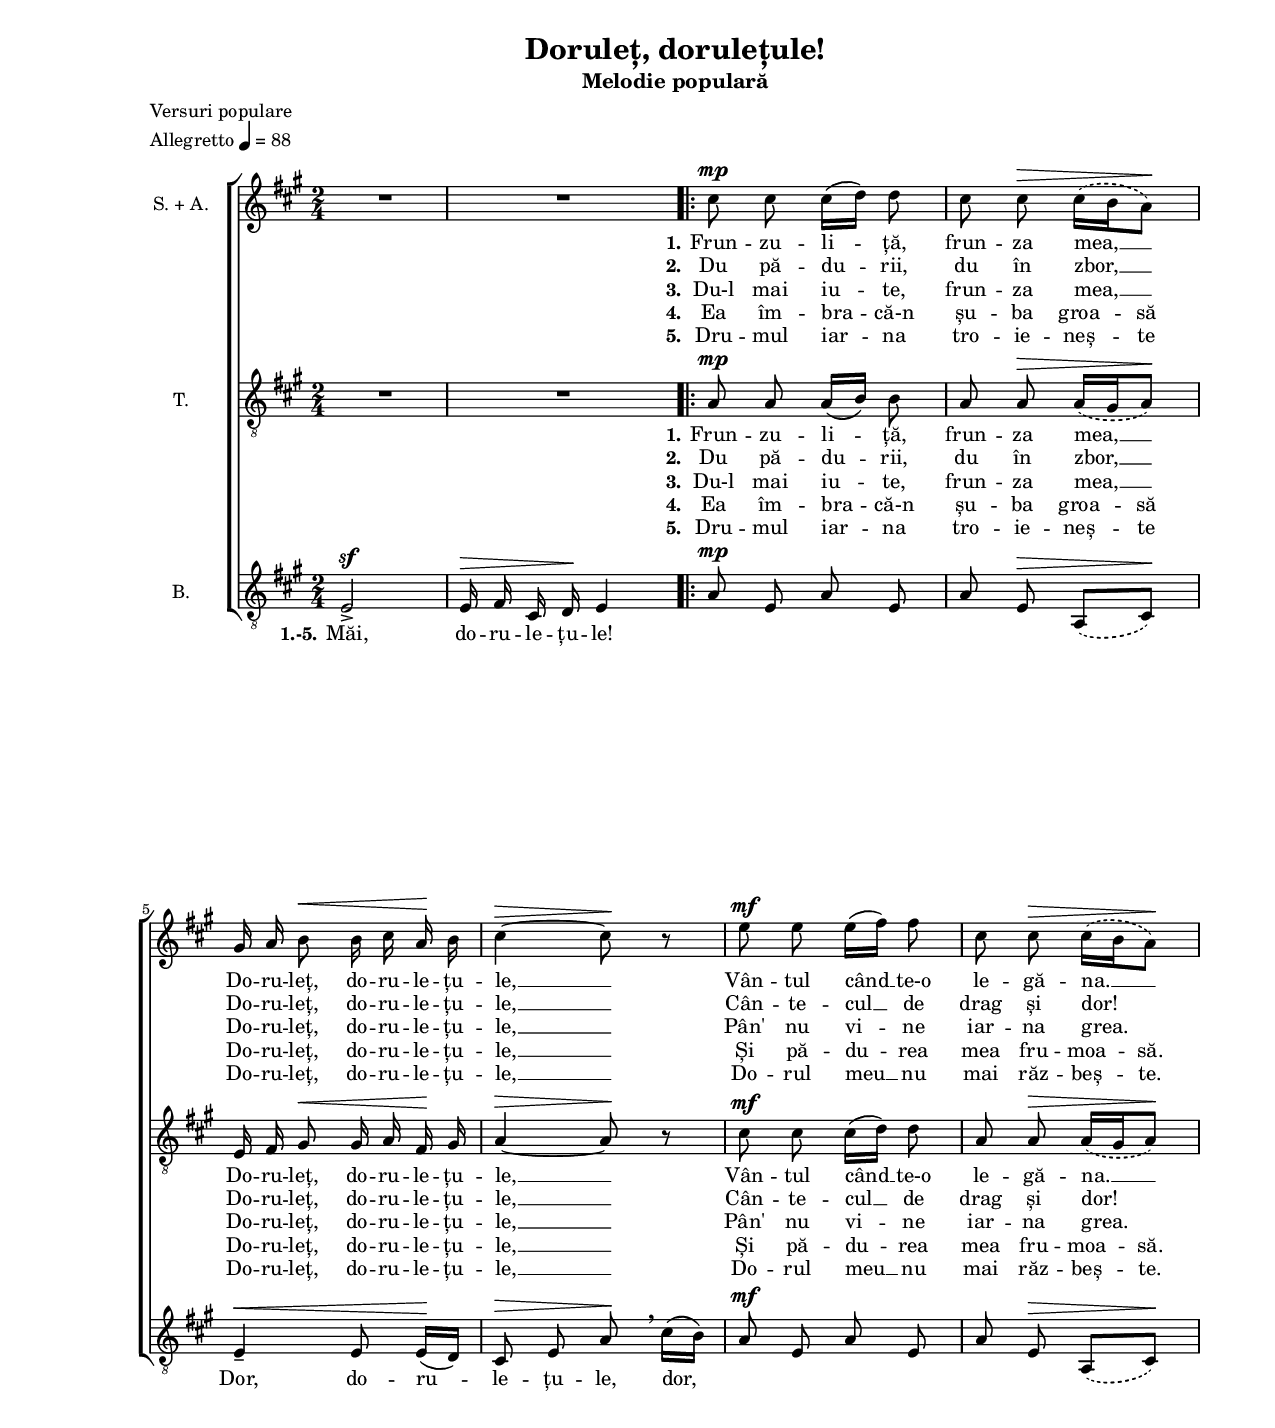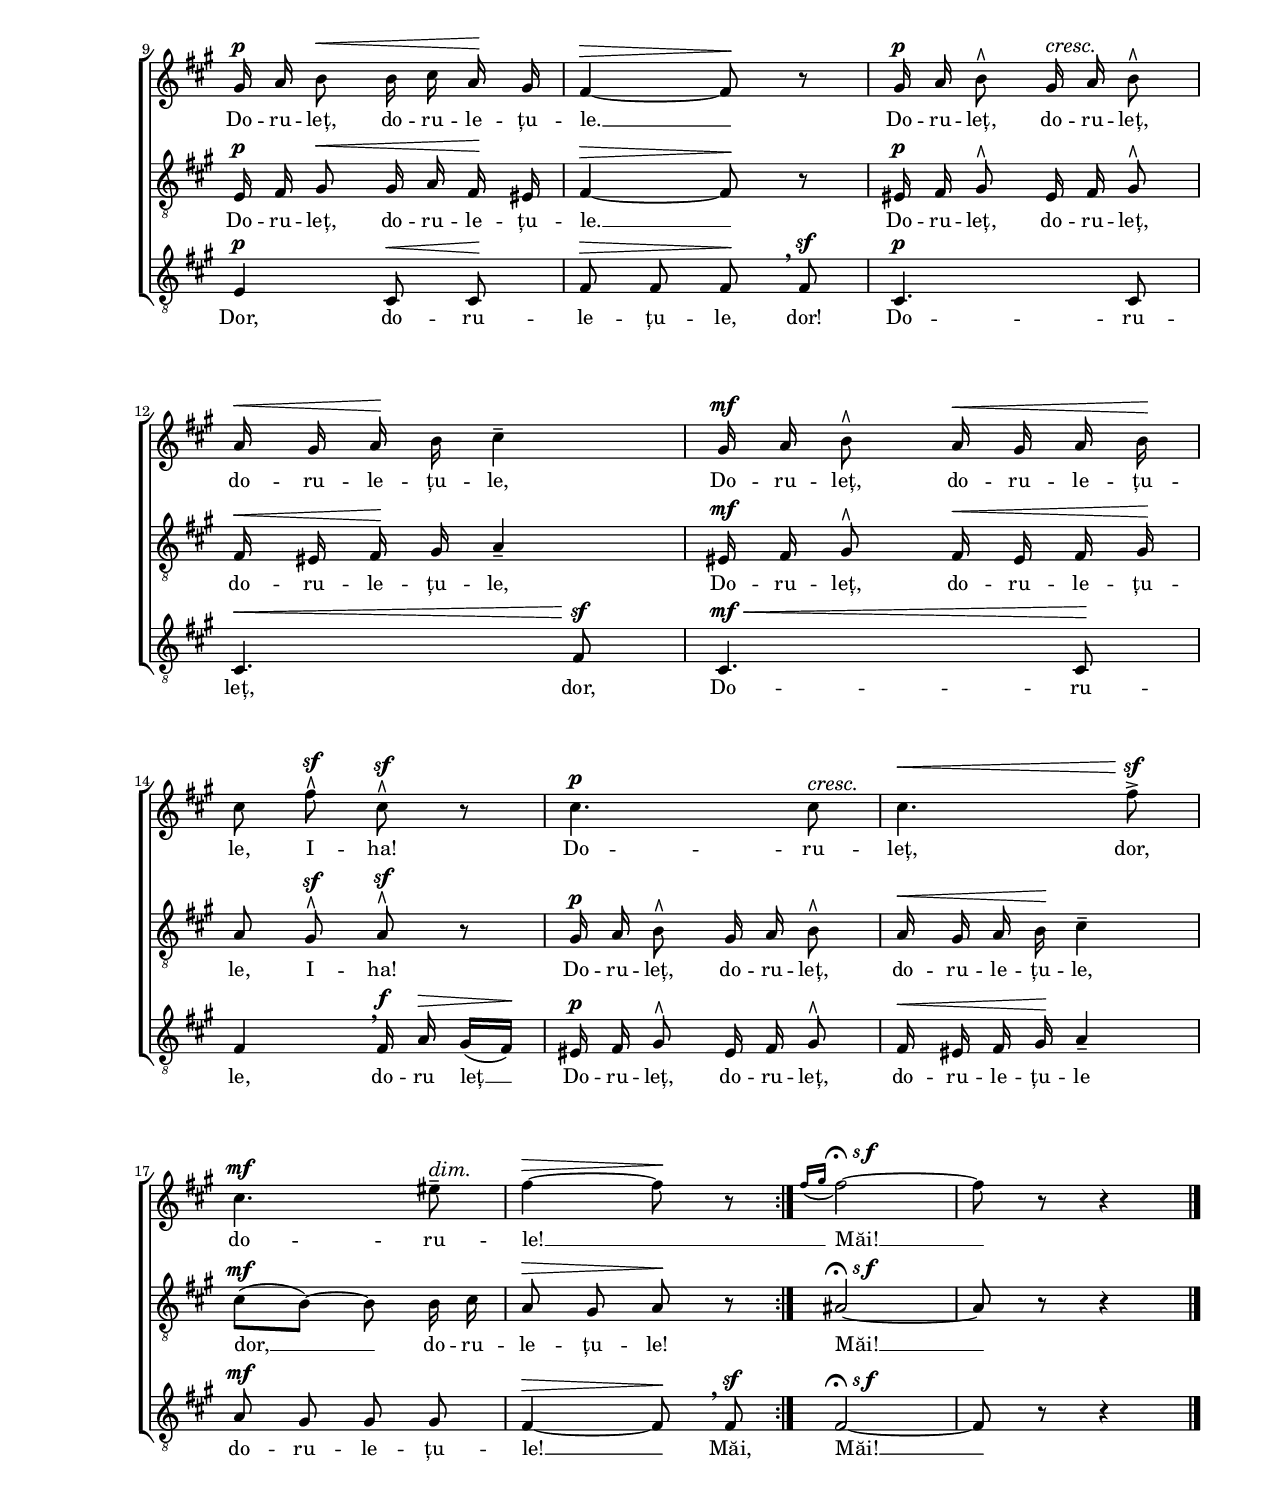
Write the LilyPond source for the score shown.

\version "2.19.80"

\paper {
  #(set-paper-size "letter")
  left-margin = 1\in
  line-width = 7\in
  print-page-number = false
  top-margin = 0.7\in
  bottom-margin = 0.7\in
}

\header {
  title = "Doruleț, dorulețule!"
  subtitle = "Melodie populară"
  poet = "Versuri populare"
  meter = \markup { Allegretto \note #"4" #1 = 88 }
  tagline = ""
}

crescMarkup = \markup {
  \large \italic "cresc."
}

dimMarkup = \markup {
  \large \italic "dim."
}

sfAndFermata = \markup {
  \hspace #0.1
  \musicglyph "scripts.ufermata"
  \musicglyph "s"
  \musicglyph "f"
}

#(set-global-staff-size 16)

global = {
  \set Staff.midiInstrument = "clarinet"
  \key fis \minor
  \time 2/4
  \autoBeamOff
}

womenStanzaOne = \lyricmode {
  \set stanza = "1."
  Frun -- zu -- li -- ță, frun -- za mea, __
  Do -- ru -- leț, do -- ru -- le -- țu -- le, __
  Vân -- tul când __ te-o le -- gă -- na. __
  Do -- ru -- leț, do -- ru -- le -- țu -- le. __

  Do -- ru -- leț, do -- ru -- leț, do -- ru -- le -- țu -- le,
  Do -- ru -- leț, do -- ru -- le -- țu -- le, I -- ha!
  Do -- ru -- leț, dor, do -- ru -- le! __

  Măi! __
}

womenStanzaTwo = \lyricmode {
  \set stanza = "2."
  Du pă -- du -- rii, du în zbor, __
  Do -- ru -- leț, do -- ru -- le -- țu -- le, __
  Cân -- te -- cul __ de drag și dor!
}

womenStanzaThree = \lyricmode {
  \set stanza = "3."
  Du-l mai iu -- te, frun -- za mea, __
  Do -- ru -- leț, do -- ru -- le -- țu -- le, __
  Pân' nu vi -- ne iar -- na grea.
}

womenStanzaFour = \lyricmode {
  \set stanza = "4."
  Ea îm -- bra -- că-n
  \set ignoreMelismata = ##t
  șu -- ba groa -- \skip 16 să
  \unset ignoreMelismata
  Do -- ru -- leț, do -- ru -- le -- țu -- le, __
  Și pă -- du -- rea
  \set ignoreMelismata = ##t
  mea fru -- moa -- \skip 16 să.
  \unset ignoreMelismata
}

womenStanzaFive = \lyricmode {
  \set stanza = "5."
  Dru -- mul iar -- na
  \set ignoreMelismata = ##t
  tro -- ie -- neș -- \skip 16 te
  \unset ignoreMelismata
  Do -- ru -- leț, do -- ru -- le -- țu -- le, __
  Do -- rul meu __ nu
  \set ignoreMelismata = ##t
  mai răz -- beș -- \skip 16 te.
  \unset ignoreMelismata
}

tenorStanzaOne = \lyricmode {
  \set stanza = "1."
  Frun -- zu -- li -- ță, frun -- za mea, __
  Do -- ru -- leț, do -- ru -- le -- țu -- le, __
  Vân -- tul când __ te-o le -- gă -- na. __
  Do -- ru -- leț, do -- ru -- le -- țu -- le. __

  Do -- ru -- leț, do -- ru -- leț, do -- ru -- le -- țu -- le,
  Do -- ru -- leț, do -- ru -- le -- țu -- le, I -- ha!
  Do -- ru -- leț, do -- ru -- leț, do -- ru -- le -- țu -- le,
  dor, __ do -- ru -- le -- țu -- le!

  Măi! __
}

bassWords = \lyricmode {
  \set stanza = "1.-5."
  Măi, do -- ru -- le -- țu -- le!
  \skip 8 \skip 8 \skip 8 \skip 8 \skip 8 \skip 8 \skip 4

  Dor, do -- ru -- le -- țu -- le, dor,

  \skip 8 \skip 8 \skip 8 \skip 8 \skip 8 \skip 8 \skip 4

  Dor, do -- ru -- le -- țu -- le, dor!

  Do -- ru -- leț, dor, Do -- ru -- le, do -- ru leț __
  Do -- ru -- leț, do -- ru -- leț, do -- ru -- le -- țu -- le
  do -- ru -- le -- țu -- le! __ Măi,

  Măi! __
}

womenMusic = \relative c' {
  \set Staff.vocalName = "S. + A."
  R2
  R2
  \repeat volta 5 {
    cis'8^\mp cis8 cis16([ d16)] d8
    cis8 cis8^\> \slurDashed cis16([ b16 a8)]\! \slurSolid
    \break
    gis16 a16 b8^\< b16 cis16 a16\! b16
    cis4~^\> cis8\! r8

    e8^\mf e8 e16([ fis16)] fis8
    cis8 cis8^\> \slurDashed cis16([ b16 a8)]\! \slurSolid
    \break
    gis16^\p a16 b8^\< b16 cis16 a16\! gis16
    fis4~^\> fis8\! r8

    gis16^\p a16 b8^\rtoe gis16^\crescMarkup a16 b8^\rtoe
    \break
    a16^\< gis16 a16\! b16 cis4\tenuto
    gis16^\mf a16 b8^\rtoe a16^\< gis16 a16 b16\!
    \break
    cis8 fis8^\rtoe^\sf cis8^\rtoe^\sf r8

    cis4.^\p cis8^\crescMarkup
    cis4.^\< fis8\!^\sf^\accent
    \break
    cis4.^\mf eis8^\tenuto^\dimMarkup
    fis4~^\> fis8\! r8
  }
  \acciaccatura { fis16[ gis16] } fis2~^\sfAndFermata
  fis8 r8 r4
  \bar "|."
}

tenorMusic = \relative c' {
  \set Staff.vocalName = "T."
  R2
  R2
  \repeat volta 5 {
    a8^\mp a8 a16([ b16)] b8
    a8 a8^\> \slurDashed a16([ gis16 a8)]\! \slurSolid
    e16 fis16 gis8^\< gis16 a16 fis16\! gis16
    a4~^\> a8\! r8

    cis8^\mf cis8 cis16([ d16)] d8
    a8 a8^\> \slurDashed a16([ gis16 a8)]\! \slurSolid
    e16^\p fis16 gis8^\< gis16 a16 fis16\! eis16
    fis4~^\> fis8\! r8

    eis16^\p fis16 gis8^\rtoe eis16 fis16 gis8^\rtoe
    fis16^\< eis16 fis16\! gis16 a4\tenuto
    eis16^\mf fis16 gis8^\rtoe fis16^\< eis16 fis16 gis16\!
    a8 gis8^\rtoe^\sf a8^\rtoe^\sf r8

    gis16^\p a16 b8^\rtoe gis16 a16 b8^\rtoe
    a16^\< gis16 a16 b16\! cis4\tenuto
    cis8([^\mf b8)]~ b8 b16 cis16
    a8^\> gis8 a8\! r8
  }
  \grace s8 ais2~^\sfAndFermata
  ais8 r8 r4
}

bassMusic = \relative c' {
  \set Staff.vocalName = "B."
  e,2^\sf_\accent
  e16^\> fis16 cis16 d16\! e4
  \repeat volta 5 {
    a8^\mp e8 a8 e8
    a8 e8^\> \slurDashed a,8([ cis8)]\! \slurSolid
    e4\tenuto^\< e8 e16([[\! d16)]
    cis8^\> e8 a8^\! \breathe cis16([ b16)]

    a8^\mf e8 a8 e8
    a8 e8^\> \slurDashed a,8([ cis8)]\! \slurSolid
    e4^\p cis8^\< cis8\!
    fis8^\> fis8 fis8\! \breathe fis8^\sf

    cis4.^\p cis8
    cis4.^\< fis8\!^\sf
    cis4.^\mf^\< cis8\!
    fis4 \breathe fis16^\f a16^\> gis16([ fis16)]\!

    eis16^\p fis16 gis8^\rtoe eis16 fis16 gis8^\rtoe
    fis16^\< eis16 fis16 gis16\! a4\tenuto
    a8^\mf gis8 gis8 gis8
    fis4~^\> fis8\! \breathe fis8^\sf
  }
  \grace s8 fis2~^\sfAndFermata
  fis8 r8 r4
}

myScore = \new Score <<
  \new ChoirStaff <<
    \new Staff \new Voice { \global \womenMusic }
    \addlyrics { \womenStanzaOne }
    \addlyrics { \womenStanzaTwo }
    \addlyrics { \womenStanzaThree }
    \addlyrics { \womenStanzaFour }
    \addlyrics { \womenStanzaFive }

    \new Staff <<
      \clef "G_8"
      \new Voice { \global \tenorMusic }
      \addlyrics { \tenorStanzaOne }
      \addlyrics { \womenStanzaTwo }
      \addlyrics { \womenStanzaThree }
      \addlyrics { \womenStanzaFour }
      \addlyrics { \womenStanzaFive }
    >>

    \new Staff <<
      \clef "G_8"
      \new Voice { \global \bassMusic }
      \addlyrics { \bassWords }
    >>
  >>
>>

\score {
  \myScore
  \layout { }
}

midiOutput = \midi {
  \tempo 4 = 88
  \context {
    \Voice
    \remove "Dynamic_performer"
  }
}

\score {
  \unfoldRepeats
  \myScore
  \midi { \midiOutput }
}

\score {
  \unfoldRepeats
  \new Voice { \global \womenMusic }
  \midi { \midiOutput }
}

\score {
  \unfoldRepeats
  \new Voice { \global \tenorMusic }
  \midi { \midiOutput }
}

\score {
  \unfoldRepeats
  \new Voice { \global \bassMusic }
  \midi { \midiOutput }
}
